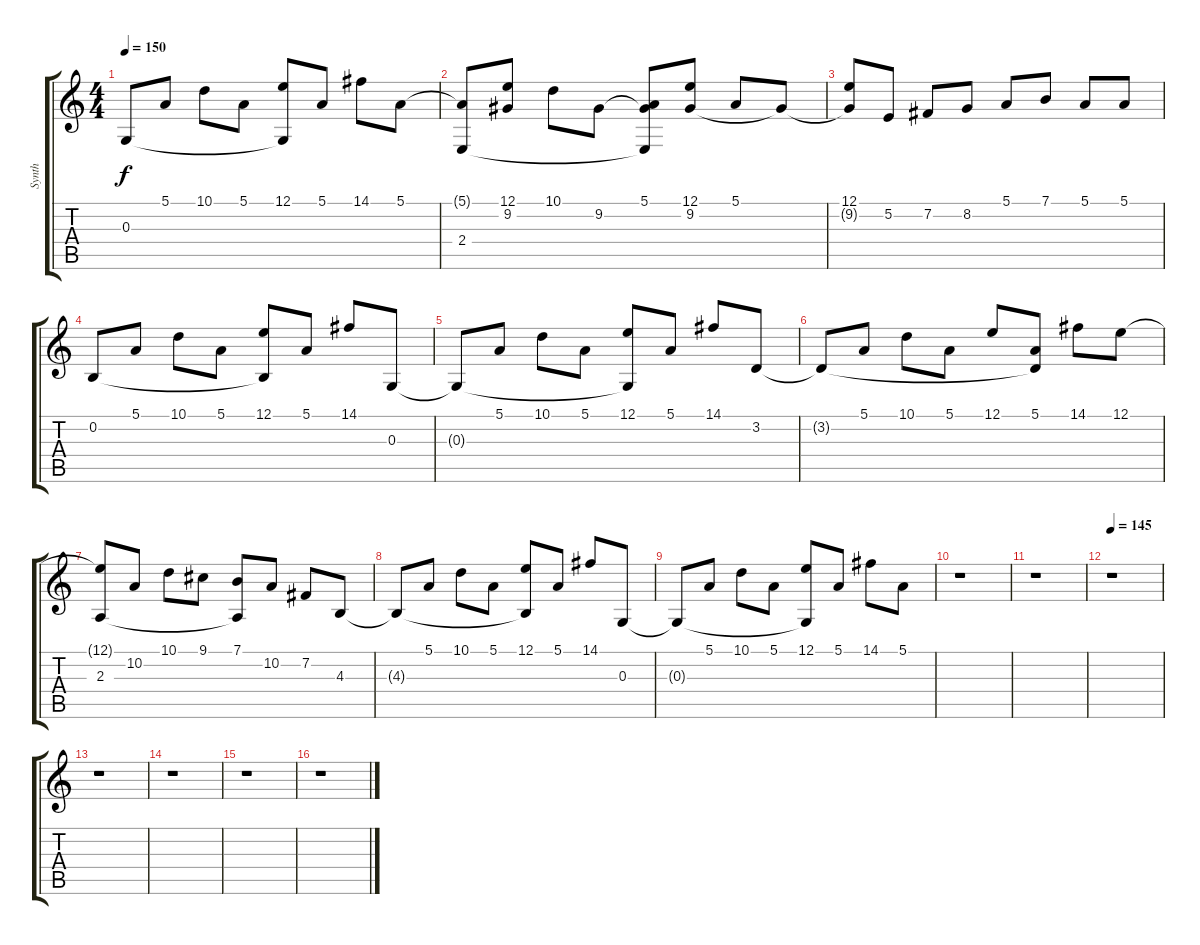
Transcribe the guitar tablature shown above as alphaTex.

\track ("Synth" "Synth") {instrument synthbrass1}
\staff {score tabs}
\tuning (E4 B3 G3 D3 A2 E2) {hide}
\ts (4 4)
\tempo 150
\clef g2
\ks c
0.3{t}.8{dy f} 5.1.8 10.1.8 5.1.8 (12.1 0.3{t}).8 5.1.8 14.1.8 5.1.8 |
(5.1{t} 2.4).8 (12.1 9.2).8 10.1.8 9.2.8 (5.1 9.2{t} 2.4{t}).8 (12.1 9.2).8 5.1.8 9.2{t}.8 |
(12.1 9.2{t}).8 5.2.8 7.2.8 8.2.8 5.1.8 7.1.8 5.1.8 5.1.8 |
0.2.8 5.1.8 10.1.8 5.1.8 (12.1 0.2{t}).8 5.1.8 14.1.8 0.3.8 |
0.3{t}.8 5.1.8 10.1.8 5.1.8 (12.1 0.3{t}).8 5.1.8 14.1.8 3.2.8 |
3.2{t}.8 5.1.8 10.1.8 5.1.8 12.1.8 (5.1 3.2{t}).8 14.1.8 12.1.8 |
(12.1{t} 2.3).8 10.2.8 10.1.8 9.1.8 (7.1 2.3{t}).8 10.2.8 7.2.8 4.3.8 |
4.3{t}.8 5.1.8 10.1.8 5.1.8 (12.1 4.3{t}).8 5.1.8 14.1.8 0.3.8 |
0.3{t}.8 5.1.8 10.1.8 5.1.8 (12.1 0.3{t}).8 5.1.8 14.1.8 5.1.8 |
r.1 |
r.1 |
\tempo 145
r.1 |
r.1 |
r.1 |
r.1 |
r.1
